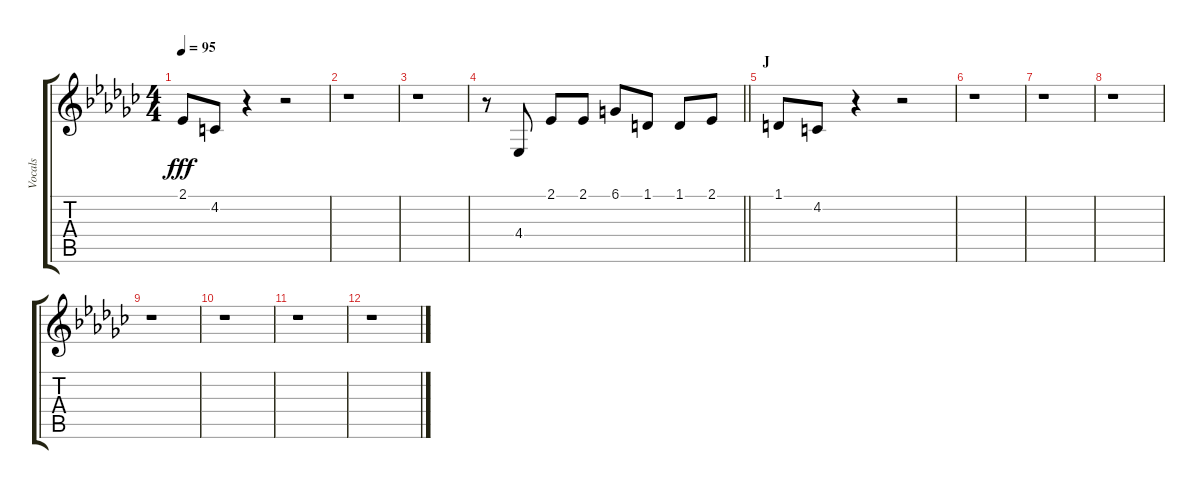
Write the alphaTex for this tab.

\track ("Vocals" "Vocals") {instrument voiceoohs}
\staff {score tabs}
\tuning (Db4 Ab3 E3 B2 Gb2 B1) {hide}
\ts (4 4)
\tempo 95
\clef g2
\ks gb
2.1.8{dy fff} 4.2.8 r.4 r.2 |
r.1 |
r.1 |
\barLineRight lightlight
r.8 4.4.8 2.1.8 2.1.8 6.1.8 1.1.8 1.1.8 2.1.8 |
\section ("" "J")
1.1.8 4.2.8 r.4 r.2 |
r.1 |
r.1 |
r.1 |
r.1 |
r.1 |
r.1 |
r.1
